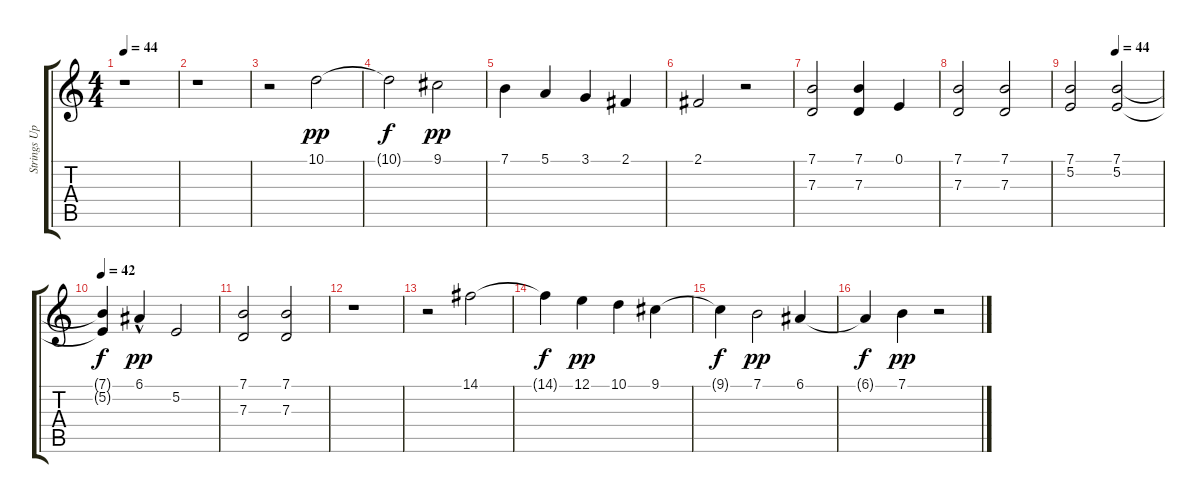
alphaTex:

\track ("Strings Upper" "Strings Up") {instrument stringensemble1}
\staff {score tabs}
\tuning (E4 B3 G3 D3 A2 E2) {hide}
\ts (4 4)
\tempo 44
\clef g2
\ks c
r.1{dy pp instrument stringensemble1} |
r.1 |
r.2 10.1.2{instrument stringensemble1} |
10.1{t}.2{dy f} 9.1.2{dy pp} |
7.1.4 5.1.4 3.1.4 2.1.4 |
2.1.2 r.2 |
(7.1 7.3).2 (7.1 7.3).4 0.1.4 |
(7.1 7.3).2 (7.1 7.3).2 |
\tempo (44 0.5)
(7.1 5.2).2 (7.1 5.2).2 |
\tempo 42
(7.1{t} 5.2{t}).4{dy f} 6.1{hac}.4{dy pp} 5.2.2 |
(7.1 7.3).2 (7.1 7.3).2 |
r.1 |
r.2 14.1.2 |
14.1{t}.4{dy f} 12.1.4{dy pp} 10.1.4 9.1.4 |
9.1{t}.4{dy f} 7.1.2{dy pp} 6.1.4 |
6.1{t}.4{dy f} 7.1.4{dy pp} r.2
